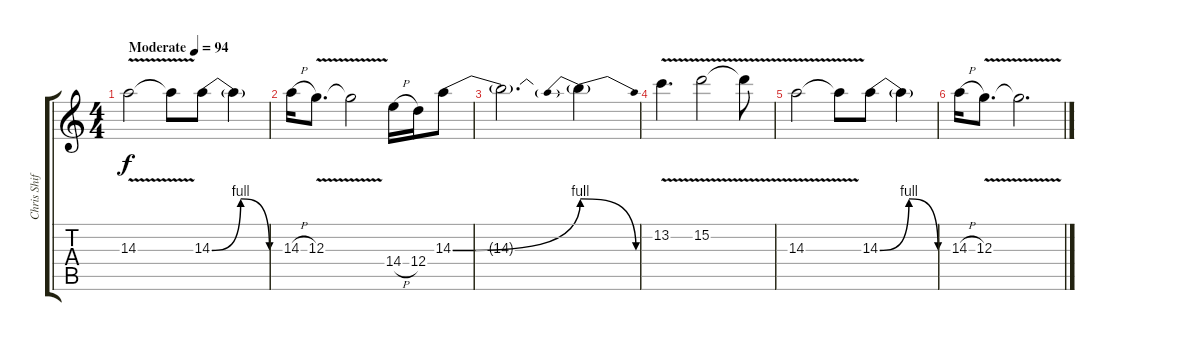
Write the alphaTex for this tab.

\track ("Chris Shifflet - Lead Guitar" "Chris Shif") {instrument overdrivenguitar}
\staff {score tabs}
\tuning (E4 B3 G3 D3 A2 E2) {hide}
\ts (4 4)
\tempo (94 "Moderate")
\clef g2
\ks c
14.3{v}.2{dy f instrument overdrivenguitar} 14.3{t}.8 14.3{be (bendrelease 0 0 30 4 45 4 60 0)}.8 14.3{t}.4 |
14.3{h}.16 12.3{v}.8{d} 12.3{t}.2 14.4{h}.16 12.4.16 14.3{be (bend 0 0 60 4)}.8 |
14.3{t}.2{d} 14.3{be (prebendrelease 0 4 60 0) t}.4 |
13.2{v}.4{d} 15.2{v}.2 15.2{t}.8 |
14.3{v}.2 14.3{t}.8 14.3{be (bendrelease 0 0 30 4 45 4 60 0)}.8 14.3{t}.4 |
14.3{h}.16 12.3{v}.8{d} 12.3{t}.2{d}
